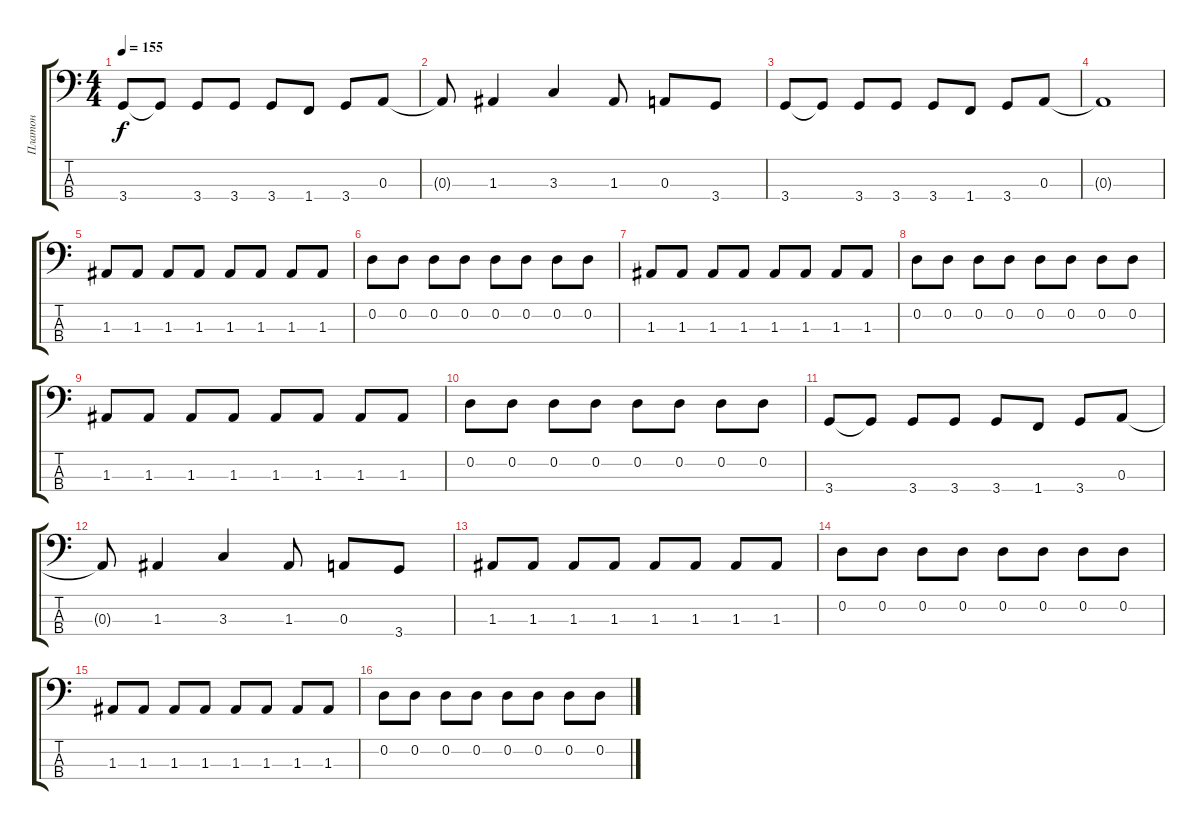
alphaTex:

\track ("Платон" "Платон") {instrument electricbassfinger}
\staff {score tabs}
\tuning (G2 D2 A1 E1) {hide}
\ts (4 4)
\tempo 155
\clef f4
\ks c
3.4.8{dy f} 3.4{t}.8 3.4.8 3.4.8 3.4.8 1.4.8 3.4.8 0.3.8 |
0.3{t}.8 1.3.4 3.3.4 1.3.8 0.3.8 3.4.8 |
3.4.8 3.4{t}.8 3.4.8 3.4.8 3.4.8 1.4.8 3.4.8 0.3.8 |
0.3{t}.1 |
1.3.8 1.3.8 1.3.8 1.3.8 1.3.8 1.3.8 1.3.8 1.3.8 |
0.2.8 0.2.8 0.2.8 0.2.8 0.2.8 0.2.8 0.2.8 0.2.8 |
1.3.8 1.3.8 1.3.8 1.3.8 1.3.8 1.3.8 1.3.8 1.3.8 |
0.2.8 0.2.8 0.2.8 0.2.8 0.2.8 0.2.8 0.2.8 0.2.8 |
1.3.8 1.3.8 1.3.8 1.3.8 1.3.8 1.3.8 1.3.8 1.3.8 |
0.2.8 0.2.8 0.2.8 0.2.8 0.2.8 0.2.8 0.2.8 0.2.8 |
3.4.8 3.4{t}.8 3.4.8 3.4.8 3.4.8 1.4.8 3.4.8 0.3.8 |
0.3{t}.8 1.3.4 3.3.4 1.3.8 0.3.8 3.4.8 |
1.3.8 1.3.8 1.3.8 1.3.8 1.3.8 1.3.8 1.3.8 1.3.8 |
0.2.8 0.2.8 0.2.8 0.2.8 0.2.8 0.2.8 0.2.8 0.2.8 |
1.3.8 1.3.8 1.3.8 1.3.8 1.3.8 1.3.8 1.3.8 1.3.8 |
0.2.8 0.2.8 0.2.8 0.2.8 0.2.8 0.2.8 0.2.8 0.2.8
